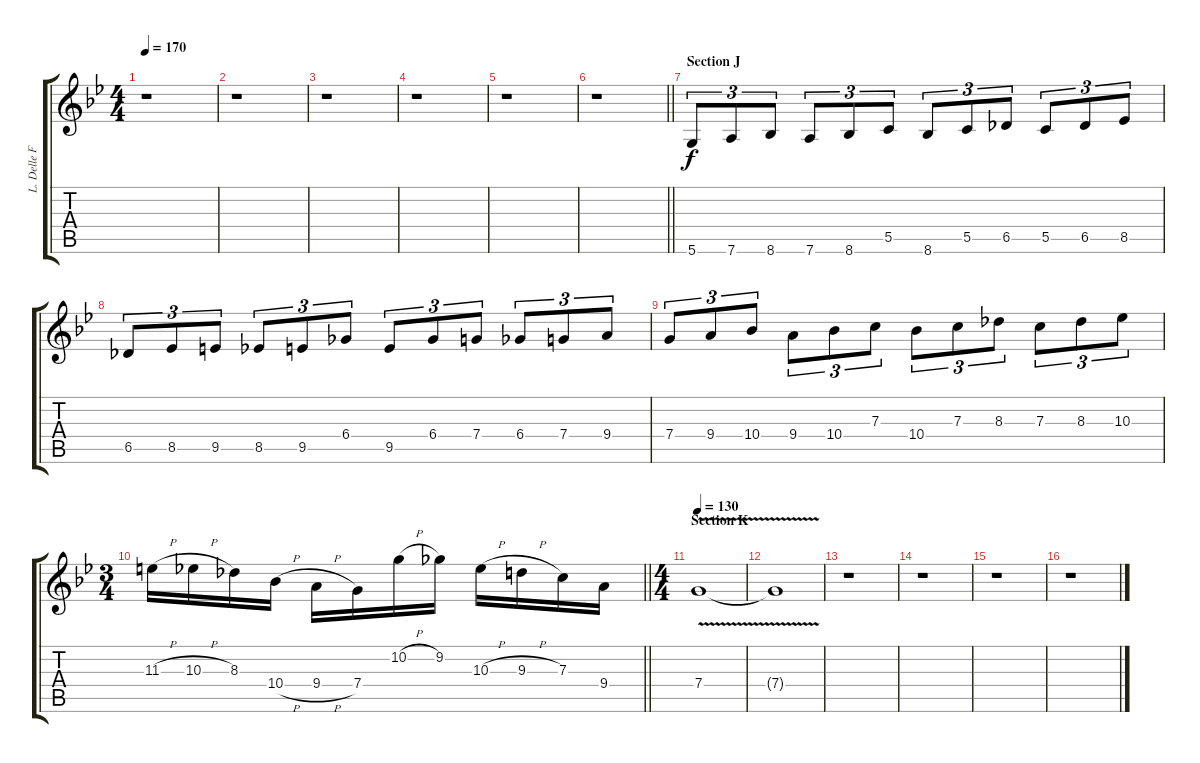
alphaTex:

\track ("L. Delle Fave (Guitar Lead)" "L. Delle F") {instrument overdrivenguitar}
\staff {score tabs}
\tuning (D4 A3 F3 C3 G2 D2) {hide}
\ts (4 4)
\tempo 170
\clef g2
\ks gminor
r.1{dy f} |
r.1 |
r.1 |
r.1 |
r.1 |
\barLineRight lightlight
r.1 |
\section ("" "Section J")
5.6.8{tu (3 2) balance 3 instrument overdrivenguitar} 7.6.8{tu (3 2)} 8.6.8{tu (3 2)} 7.6.8{tu (3 2)} 8.6.8{tu (3 2)} 5.5.8{tu (3 2)} 8.6.8{tu (3 2)} 5.5.8{tu (3 2)} 6.5.8{tu (3 2)} 5.5.8{tu (3 2)} 6.5.8{tu (3 2)} 8.5.8{tu (3 2)} |
6.5.8{tu (3 2)} 8.5.8{tu (3 2)} 9.5.8{tu (3 2)} 8.5.8{tu (3 2)} 9.5.8{tu (3 2)} 6.4.8{tu (3 2)} 9.5.8{tu (3 2)} 6.4.8{tu (3 2)} 7.4.8{tu (3 2)} 6.4.8{tu (3 2)} 7.4.8{tu (3 2)} 9.4.8{tu (3 2)} |
7.4.8{tu (3 2)} 9.4.8{tu (3 2)} 10.4.8{tu (3 2)} 9.4.8{tu (3 2)} 10.4.8{tu (3 2)} 7.3.8{tu (3 2)} 10.4.8{tu (3 2)} 7.3.8{tu (3 2)} 8.3.8{tu (3 2)} 7.3.8{tu (3 2)} 8.3.8{tu (3 2)} 10.3.8{tu (3 2)} |
\ts (3 4)
\barLineRight lightlight
11.3{h}.16 10.3{h}.16 8.3.16 10.4{h}.16 9.4{h}.16 7.4.16 10.2{h}.16 9.2.16 10.3{h}.16 9.3{h}.16 7.3.16 9.4.16 |
\ts (4 4)
\section ("" "Section K")
\tempo 130
7.4{v}.1{volume 0} |
7.4{t}.1 |
r.1 |
r.1 |
r.1 |
r.1
